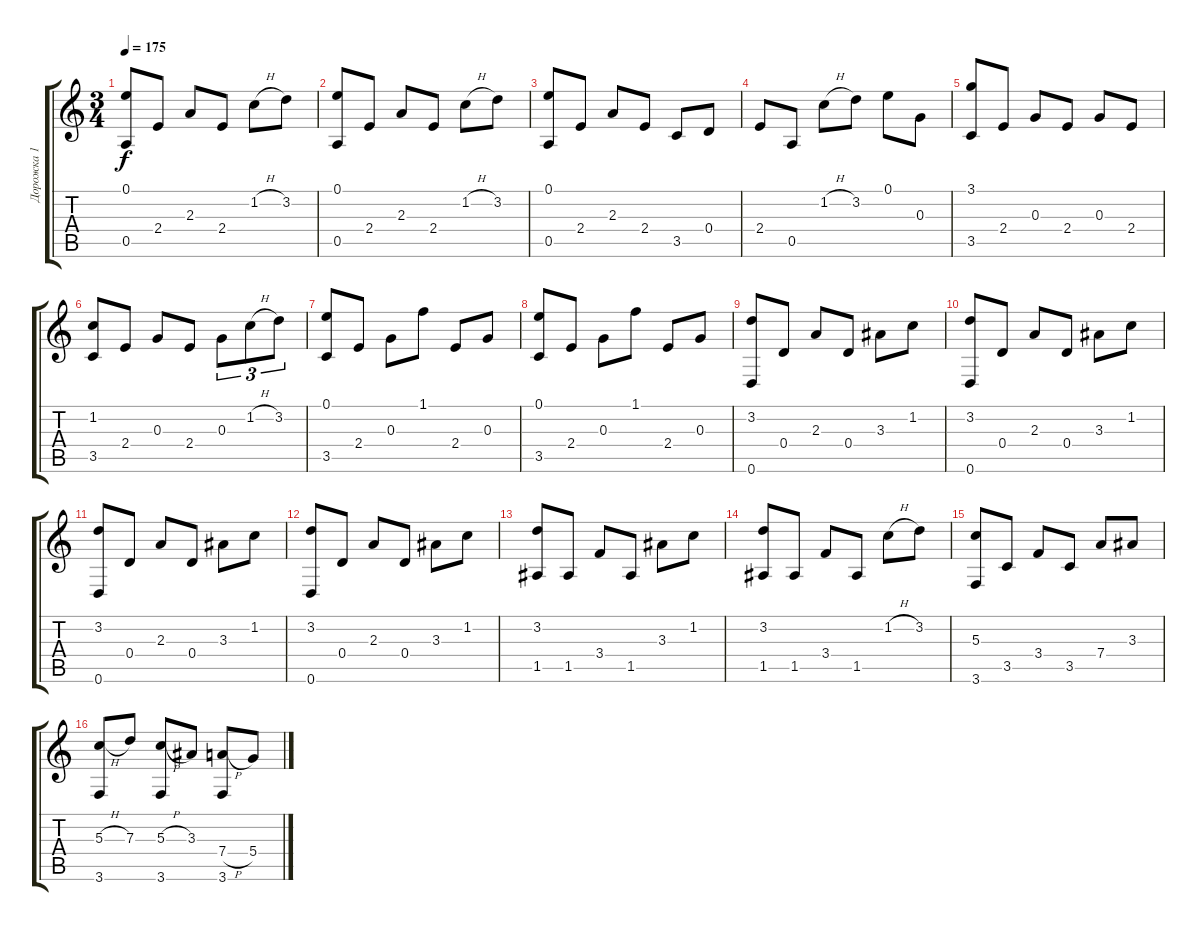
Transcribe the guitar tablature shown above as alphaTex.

\track ("Дорожка 1" "Дорожка 1") {instrument acousticguitarnylon}
\staff {score tabs}
\tuning (E4 B3 G3 D3 A2 D2) {hide}
\ts (3 4)
\tempo 175
\clef g2
\ks c
(0.1 0.5).8{dy f} 2.4.8 2.3.8 2.4.8 1.2{h}.8 3.2.8 |
(0.1 0.5).8 2.4.8 2.3.8 2.4.8 1.2{h}.8 3.2.8 |
(0.1 0.5).8 2.4.8 2.3.8 2.4.8 3.5.8 0.4.8 |
2.4.8 0.5.8 1.2{h}.8 3.2.8 0.1.8 0.3.8 |
(3.1 3.5).8 2.4.8 0.3.8 2.4.8 0.3.8 2.4.8 |
(1.2 3.5).8 2.4.8 0.3.8 2.4.8 0.3.8{tu (3 2)} 1.2{h}.8{tu (3 2)} 3.2.8{tu (3 2)} |
(0.1 3.5).8 2.4.8 0.3.8 1.1.8 2.4.8 0.3.8 |
(0.1 3.5).8 2.4.8 0.3.8 1.1.8 2.4.8 0.3.8 |
(3.2 0.6).8 0.4.8 2.3.8 0.4.8 3.3.8 1.2.8 |
(3.2 0.6).8 0.4.8 2.3.8 0.4.8 3.3.8 1.2.8 |
(3.2 0.6).8 0.4.8 2.3.8 0.4.8 3.3.8 1.2.8 |
(3.2 0.6).8 0.4.8 2.3.8 0.4.8 3.3.8 1.2.8 |
(3.2 1.5).8 1.5.8 3.4.8 1.5.8 3.3.8 1.2.8 |
(3.2 1.5).8 1.5.8 3.4.8 1.5.8 1.2{h}.8 3.2.8 |
(5.3 3.6).8 3.5.8 3.4.8 3.5.8 7.4.8 3.3.8 |
(5.3{h} 3.6).8 7.3.8 (5.3{h} 3.6).8 3.3.8 (7.4{h} 3.6).8 5.4.8
